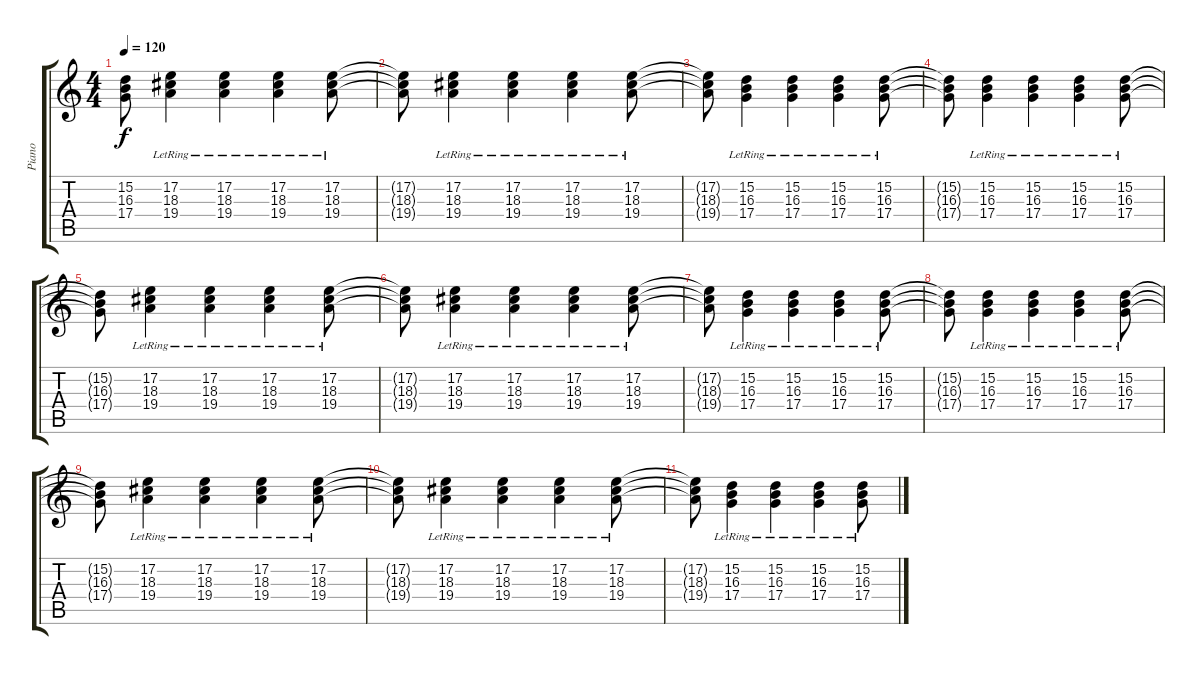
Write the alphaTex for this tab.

\track ("Piano" "Piano") {instrument acousticgrandpiano}
\staff {score tabs}
\tuning (E4 B3 G3 D3 A2 E2) {hide}
\ts (4 4)
\tempo 120
\clef g2
\ks c
(15.2{t} 16.3{t} 17.4{t}).8{dy f} (17.2{lr} 18.3{lr} 19.4{lr}).4 (17.2{lr} 18.3{lr} 19.4{lr}).4 (17.2{lr} 18.3{lr} 19.4{lr}).4 (17.2{lr} 18.3{lr} 19.4{lr}).8 |
(17.2{t} 18.3{t} 19.4{t}).8 (17.2{lr} 18.3{lr} 19.4{lr}).4 (17.2{lr} 18.3{lr} 19.4{lr}).4 (17.2{lr} 18.3{lr} 19.4{lr}).4 (17.2{lr} 18.3{lr} 19.4{lr}).8 |
(17.2{t} 18.3{t} 19.4{t}).8 (15.2{lr} 16.3{lr} 17.4{lr}).4 (15.2{lr} 16.3{lr} 17.4{lr}).4 (15.2{lr} 16.3{lr} 17.4{lr}).4 (15.2{lr} 16.3{lr} 17.4{lr}).8 |
(15.2{t} 16.3{t} 17.4{t}).8 (15.2{lr} 16.3{lr} 17.4{lr}).4 (15.2{lr} 16.3{lr} 17.4{lr}).4 (15.2{lr} 16.3{lr} 17.4{lr}).4 (15.2{lr} 16.3{lr} 17.4{lr}).8 |
(15.2{t} 16.3{t} 17.4{t}).8 (17.2{lr} 18.3{lr} 19.4{lr}).4 (17.2{lr} 18.3{lr} 19.4{lr}).4 (17.2{lr} 18.3{lr} 19.4{lr}).4 (17.2{lr} 18.3{lr} 19.4{lr}).8 |
(17.2{t} 18.3{t} 19.4{t}).8 (17.2{lr} 18.3{lr} 19.4{lr}).4 (17.2{lr} 18.3{lr} 19.4{lr}).4 (17.2{lr} 18.3{lr} 19.4{lr}).4 (17.2{lr} 18.3{lr} 19.4{lr}).8 |
(17.2{t} 18.3{t} 19.4{t}).8 (15.2{lr} 16.3{lr} 17.4{lr}).4 (15.2{lr} 16.3{lr} 17.4{lr}).4 (15.2{lr} 16.3{lr} 17.4{lr}).4 (15.2{lr} 16.3{lr} 17.4{lr}).8 |
(15.2{t} 16.3{t} 17.4{t}).8 (15.2{lr} 16.3{lr} 17.4{lr}).4 (15.2{lr} 16.3{lr} 17.4{lr}).4 (15.2{lr} 16.3{lr} 17.4{lr}).4 (15.2{lr} 16.3{lr} 17.4{lr}).8 |
(15.2{t} 16.3{t} 17.4{t}).8 (17.2{lr} 18.3{lr} 19.4{lr}).4 (17.2{lr} 18.3{lr} 19.4{lr}).4 (17.2{lr} 18.3{lr} 19.4{lr}).4 (17.2{lr} 18.3{lr} 19.4{lr}).8 |
(17.2{t} 18.3{t} 19.4{t}).8 (17.2{lr} 18.3{lr} 19.4{lr}).4 (17.2{lr} 18.3{lr} 19.4{lr}).4 (17.2{lr} 18.3{lr} 19.4{lr}).4 (17.2{lr} 18.3{lr} 19.4{lr}).8 |
(17.2{t} 18.3{t} 19.4{t}).8 (15.2{lr} 16.3{lr} 17.4{lr}).4 (15.2{lr} 16.3{lr} 17.4{lr}).4 (15.2{lr} 16.3{lr} 17.4{lr}).4 (15.2{lr} 16.3{lr} 17.4{lr}).8
